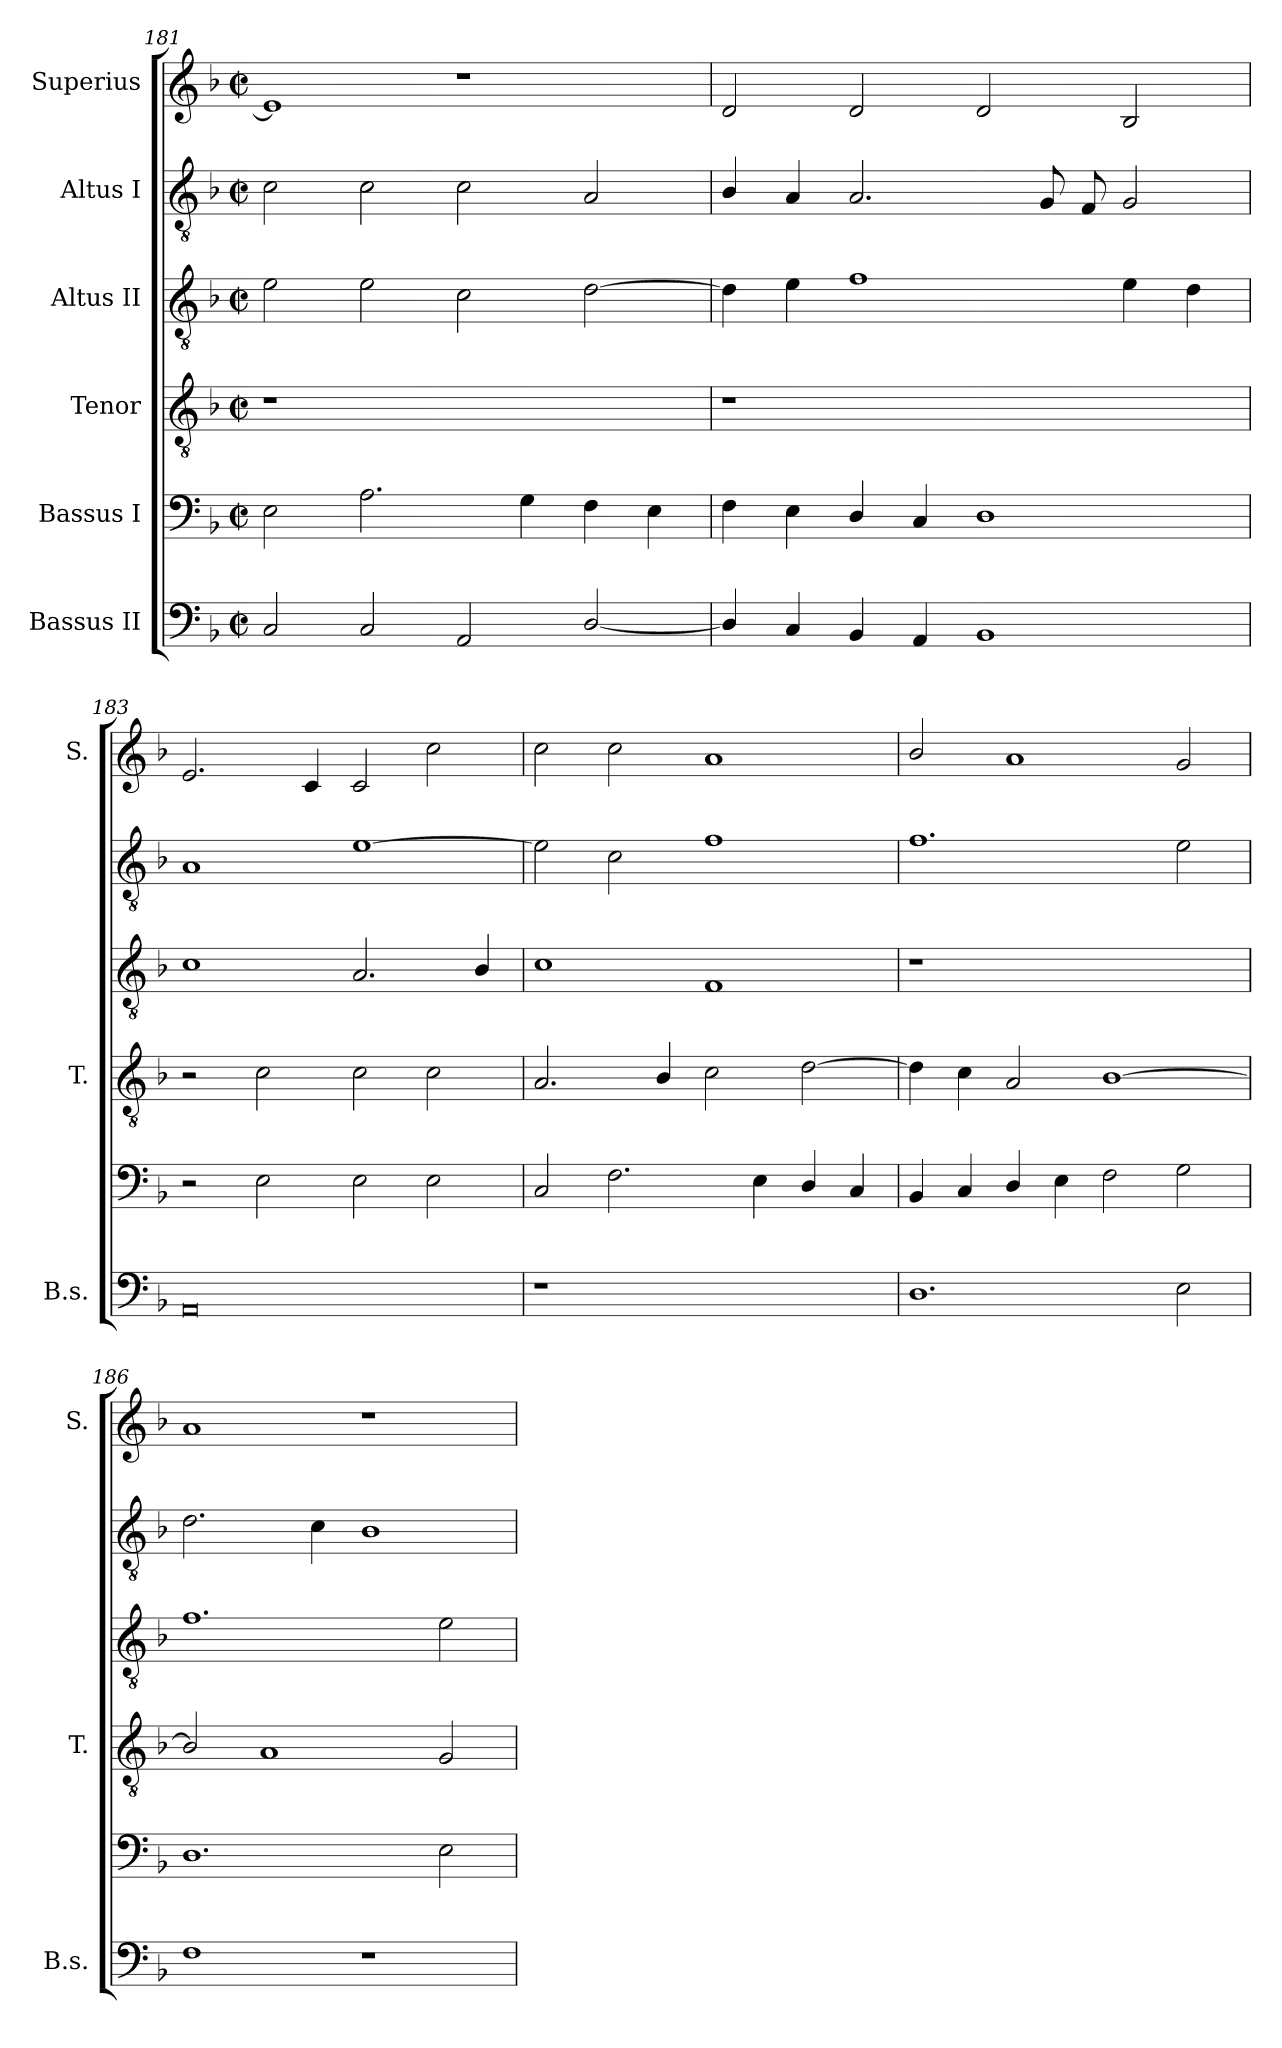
**kern	**kern	**kern	**kern	**kern	**kern
*part6	*part5	*part4	*part3	*part2	*part1
*staff6	*staff5	*staff4	*staff3	*staff2	*staff1
*I"Bassus II	*I"Bassus I	*I"Tenor	*I"Altus II	*I"Altus I	*I"Superius
*I'B.s.	*	*I'T.	*	*	*I'S.
*clefF4	*clefF4	*clefGv2	*clefGv2	*clefGv2	*clefG2
*	*	*ITrd7c12	*ITrd7c12	*ITrd7c12	*
*k[b-]	*k[b-]	*k[b-]	*k[b-]	*k[b-]	*k[b-]
*d:	*d:	*d:	*d:	*d:	*d:
*M2/2	*M2/2	*M2/2	*M2/2	*M2/2	*M2/2
*met(c|)	*met(c|)	*met(c|)	*met(c|)	*met(c|)	*met(c|)
=181	=181	=181	=181	=181	=181
!	!	!LO:N:vis=1	!	!	!
2Ci/	2Ei\	1r	2Ei\	2Ci\	1ei]
2Ci/	2.Ai\	.	2Ei\	2Ci\	.
2AAi/	.	1ryy	2Ci\	2Ci\	1r
.	4Gi\	.	.	.	.
[<2Di/	4Fi\	.	[>2Di\	2AAi/	.
.	4Ei\	.	.	.	.
=182	=182	=182	=182	=182	=182
!	!	!LO:N:vis=1	!	!	!
4Di/]	4Fi\	1r	4Di\]	4BB-i/	2di/
4Ci/	4Ei\	.	4Ei\	4AAi/	.
4BB-i/	4Di/	.	1Fi	2.AAi/	2di/
4AAi/	4Ci/	.	.	.	.
1BB-i	1Di	1ryy	.	.	2di/
.	.	.	.	8GGi/	.
.	.	.	.	8FFi/	.
.	.	.	4Ei\	2GGi/	2B-i/
.	.	.	4Di\	.	.
!!LO:PB:g=z
=183	=183	=183	=183	=183	=183
0AAi	2r	2r	1Ci	1AAi	2.ei/
.	2Ei\	2Ci\	.	.	.
.	.	.	.	.	4ci/
.	2Ei\	2Ci\	2.AAi/	[>1Ei	2ci/
.	2Ei\	2Ci\	.	.	2cci\
.	.	.	4BB-i/	.	.
=184	=184	=184	=184	=184	=184
!LO:N:vis=1	!	!	!	!	!
1r	2Ci/	2.AAi/	1Ci	2Ei\]	2cci\
.	2.Fi\	.	.	2Ci\	2cci\
.	.	4BB-i/	.	.	.
1ryy	.	2Ci\	1FFi	1Fi	1ai
.	4Ei\	.	.	.	.
.	4Di/	[>2Di\	.	.	.
.	4Ci/	.	.	.	.
=185	=185	=185	=185	=185	=185
!	!	!	!LO:N:vis=1	!	!
1.Di	4BB-i/	4Di\]	1r	1.Fi	2b-i/
.	4Ci/	4Ci\	.	.	.
.	4Di/	2AAi/	.	.	1ai
.	4Ei\	.	.	.	.
.	2Fi\	[<1BB-i	1ryy	.	.
2Ei\	2Gi\	.	.	2Ei\	2gi/
=186	=186	=186	=186	=186	=186
1Fi	1.Di	2BB-i/]	1.Fi	2.Di\	1ai
.	.	1AAi	.	.	.
.	.	.	.	4Ci\	.
1r	.	.	.	1BB-i	1r
.	2Ei\	2GGi/	2Ei\	.	.
=	=	=	=	=	=
*-	*-	*-	*-	*-	*-
